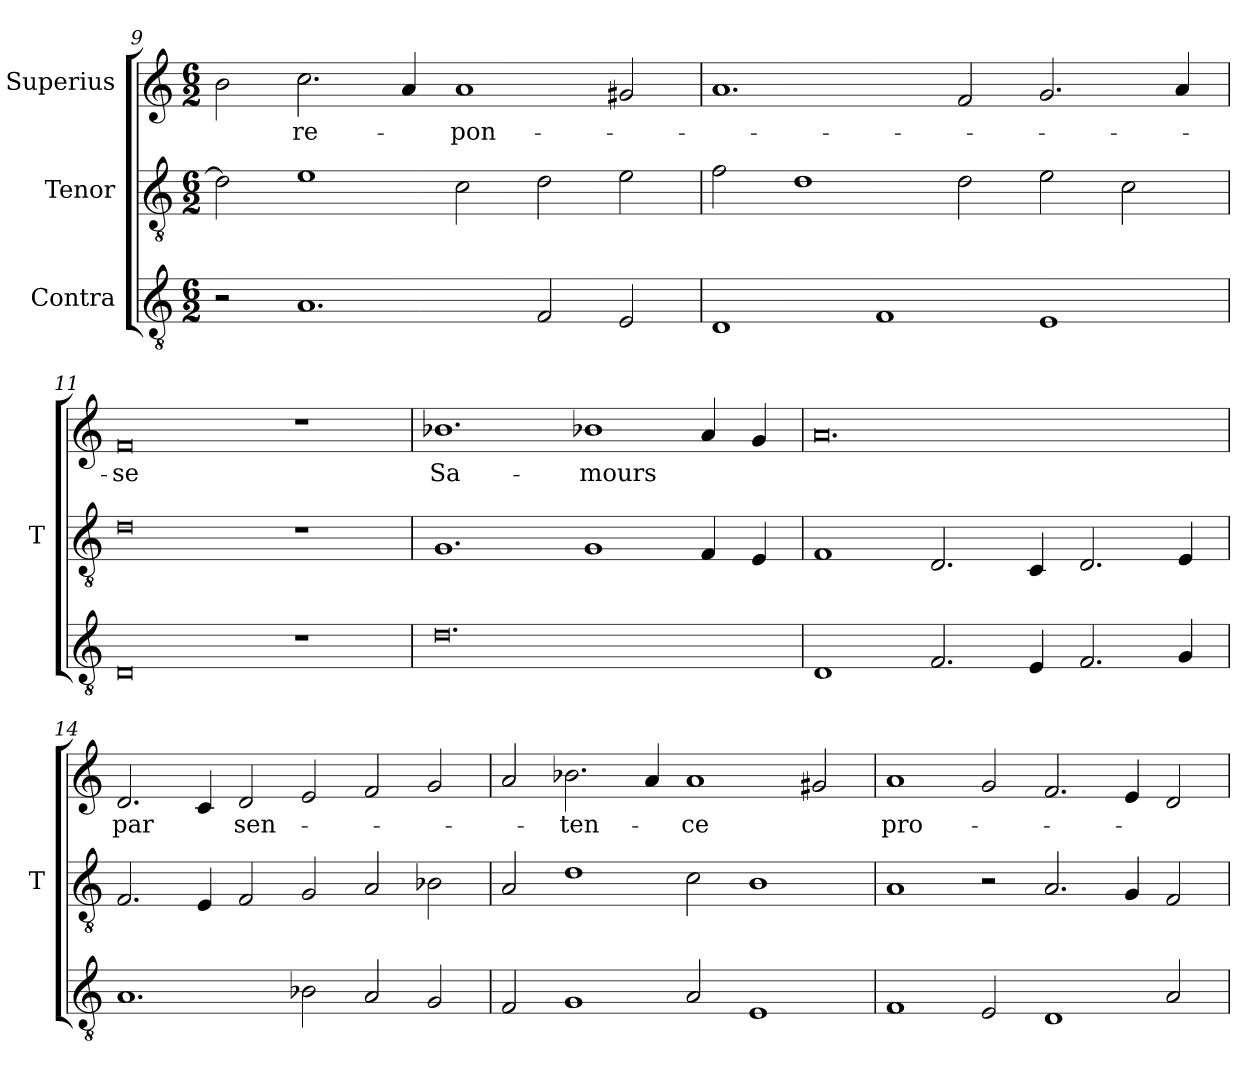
**kern	**kern	**kern	**text
*part3	*part2	*part1	*part1
*staff3	*staff2	*staff1	*staff1
*I"Contra	*I"Tenor	*I"Superius	*
*	*I'T	*	*
*clefGv2	*clefGv2	*clefG2	*
*M6/2	*M6/2	*M6/2	*
=9	=9	=9	=9
2r	2d]	2b	.
1.A	1e	2.cc	re-
.	.	4a	.
.	2c	1a	-pon-
2F	2d	.	.
2E	2e	2g#X	.
=10	=10	=10	=10
1D	2f	1.a	.
.	1d	.	.
1F	.	.	.
.	2d	2f	.
1E	2e	2.g	.
.	2c	.	.
.	.	4a	.
=11	=11	=11	=11
0D	0d	0f	-se
1r	1r	1r	.
=12	=12	=12	=12
0.d	1.G	1.b-X	Sa-
.	1G	1b-X	-mours
.	4F	4a	.
.	4E	4g	.
=13	=13	=13	=13
1D	1F	0.a	.
2.F	2.D	.	.
4E	4C	.	.
2.F	2.D	.	.
4G	4E	.	.
=14	=14	=14	=14
1.A	2.F	2.d	-par
.	4E	4c	.
.	2F	2d	sen-
2B-X	2G	2e	.
2A	2A	2f	.
2G	2B-X	2g	.
=15	=15	=15	=15
2F	2A	2a	.
1G	1d	2.b-X	-ten-
.	.	4a	.
2A	2c	1a	-ce
1E	1B	.	.
.	.	2g#X	.
=16	=16	=16	=16
1F	1A	1a	pro-
2E	2r	2g	.
1D	2.A	2.f	.
.	4G	4e	.
2A	2F	2d	.
=	=	=	=
*-	*-	*-	*-
